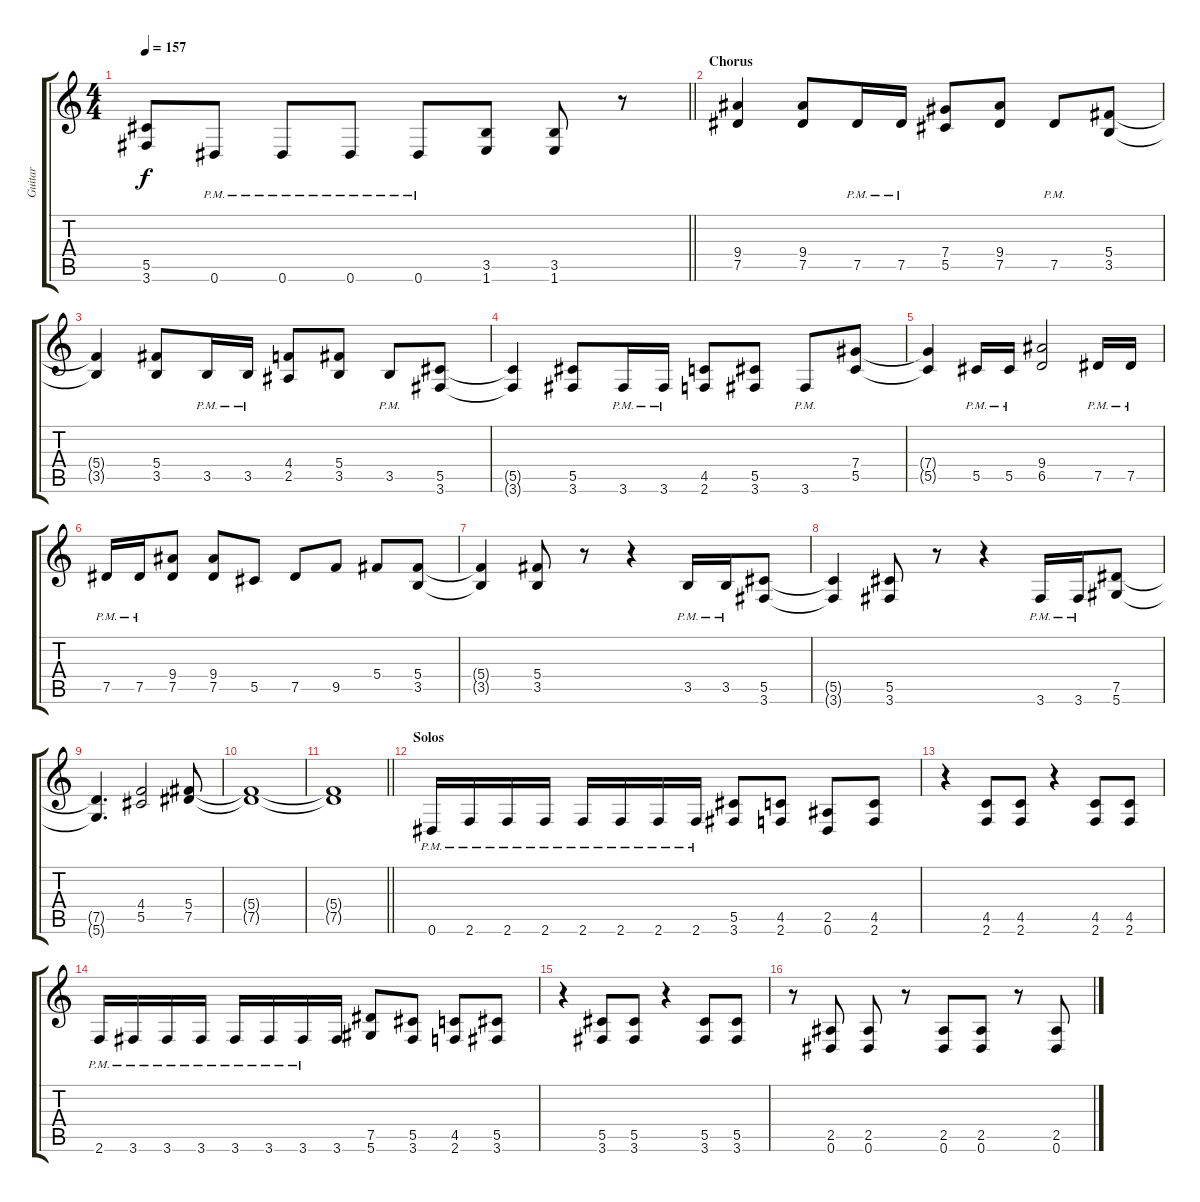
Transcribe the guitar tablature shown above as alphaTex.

\track ("Guitar" "Guitar") {instrument distortionguitar}
\staff {score tabs}
\tuning (Eb4 Bb3 Gb3 Db3 Ab2 Eb2) {hide}
\ts (4 4)
\tempo 157
\clef g2
\barLineRight lightlight
\ks c
(5.5 3.6).8{dy f} 0.6{pm}.8 0.6{pm}.8 0.6{pm}.8 0.6{pm}.8 (3.5 1.6).8 (3.5 1.6).8 r.8 |
\section ("" "Chorus")
(9.4 7.5).4 (9.4 7.5).8 7.5{pm}.16 7.5{pm}.16 (7.4 5.5).8 (9.4 7.5).8 7.5{pm}.8 (5.4 3.5).8 |
(5.4{t} 3.5{t}).4 (5.4 3.5).8 3.5{pm}.16 3.5{pm}.16 (4.4 2.5).8 (5.4 3.5).8 3.5{pm}.8 (5.5 3.6).8 |
(5.5{t} 3.6{t}).4 (5.5 3.6).8 3.6{pm}.16 3.6{pm}.16 (4.5 2.6).8 (5.5 3.6).8 3.6{pm}.8 (7.4 5.5).8 |
(7.4{t} 5.5{t}).4 5.5{pm}.16 5.5{pm}.16 (9.4 6.5).2 7.5{pm}.16 7.5{pm}.16 |
7.5{pm}.16 7.5{pm}.16 (9.4 7.5).8 (9.4 7.5).8 5.5.8 7.5.8 9.5.8 5.4.8 (5.4 3.5).8 |
(5.4{t} 3.5{t}).4 (5.4 3.5).8 r.8 r.4 3.5{pm}.16 3.5{pm}.16 (5.5 3.6).8 |
(5.5{t} 3.6{t}).4 (5.5 3.6).8 r.8 r.4 3.6{pm}.16 3.6{pm}.16 (7.5 5.6).8 |
(7.5{t} 5.6{t}).4{d} (4.4 5.5).2 (5.4 7.5).8 |
(5.4{t} 7.5{t}).1 |
\barLineRight lightlight
(5.4{t} 7.5{t}).1 |
\section ("" "Solos")
0.6{pm}.16 2.6{pm}.16 2.6{pm}.16 2.6{pm}.16 2.6{pm}.16 2.6{pm}.16 2.6{pm}.16 2.6{pm}.16 (5.5 3.6).8 (4.5 2.6).8 (2.5 0.6).8 (4.5 2.6).8 |
r.4 (4.5 2.6).8 (4.5 2.6).8 r.4 (4.5 2.6).8 (4.5 2.6).8 |
2.6{pm}.16 3.6{pm}.16 3.6{pm}.16 3.6{pm}.16 3.6{pm}.16 3.6{pm}.16 3.6{pm}.16 3.6.16 (7.5 5.6).8 (5.5 3.6).8 (4.5 2.6).8 (5.5 3.6).8 |
r.4 (5.5 3.6).8 (5.5 3.6).8 r.4 (5.5 3.6).8 (5.5 3.6).8 |
r.8 (2.5 0.6).8 (2.5 0.6).8 r.8 (2.5 0.6).8 (2.5 0.6).8 r.8 (2.5 0.6).8
